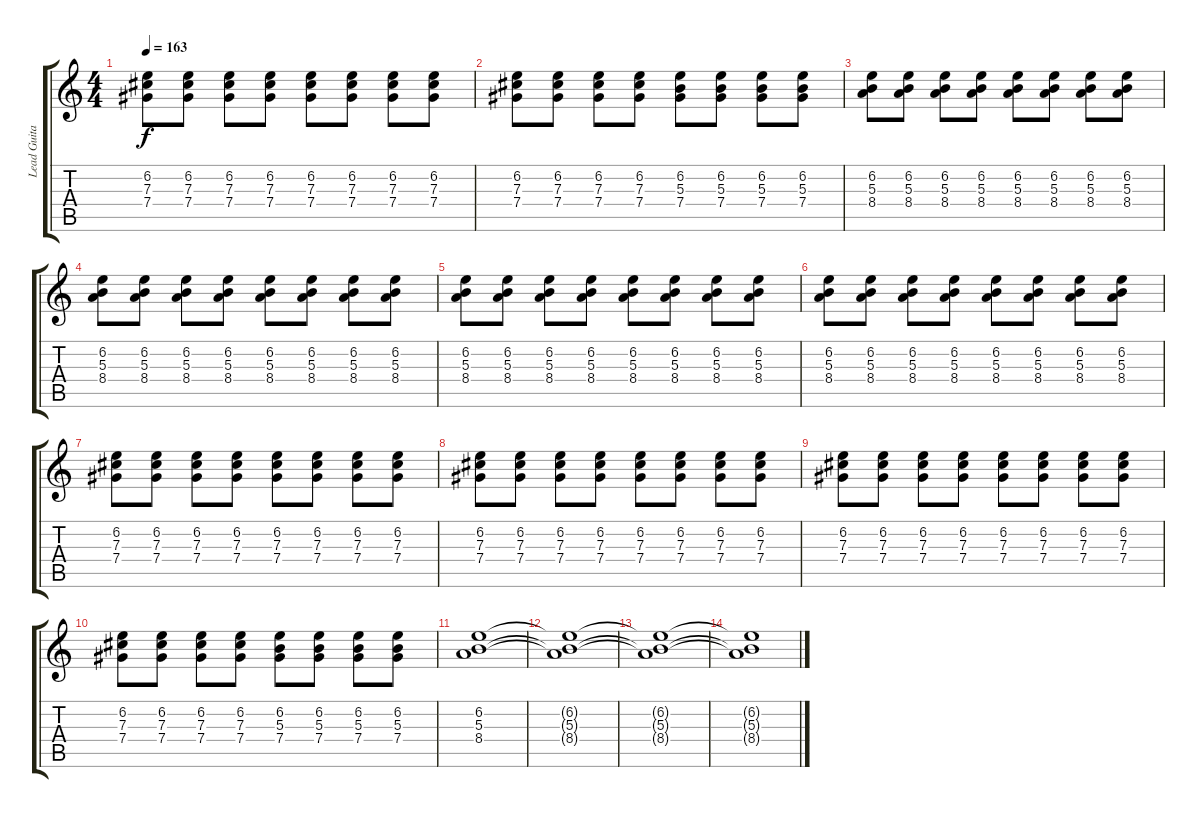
\track ("Lead Guitar" "Lead Guita") {instrument overdrivenguitar}
\staff {score tabs}
\tuning (Eb4 Bb3 Gb3 Db3 Ab2 Eb2) {hide}
\ts (4 4)
\tempo 163
\clef g2
\ks c
(6.2 7.3 7.4).8{dy f} (6.2 7.3 7.4).8 (6.2 7.3 7.4).8 (6.2 7.3 7.4).8 (6.2 7.3 7.4).8 (6.2 7.3 7.4).8 (6.2 7.3 7.4).8 (6.2 7.3 7.4).8 |
(6.2 7.3 7.4).8 (6.2 7.3 7.4).8 (6.2 7.3 7.4).8 (6.2 7.3 7.4).8 (6.2 5.3 7.4).8 (6.2 5.3 7.4).8 (6.2 5.3 7.4).8 (6.2 5.3 7.4).8 |
(6.2 5.3 8.4).8 (6.2 5.3 8.4).8 (6.2 5.3 8.4).8 (6.2 5.3 8.4).8 (6.2 5.3 8.4).8 (6.2 5.3 8.4).8 (6.2 5.3 8.4).8 (6.2 5.3 8.4).8 |
(6.2 5.3 8.4).8 (6.2 5.3 8.4).8 (6.2 5.3 8.4).8 (6.2 5.3 8.4).8 (6.2 5.3 8.4).8 (6.2 5.3 8.4).8 (6.2 5.3 8.4).8 (6.2 5.3 8.4).8 |
(6.2 5.3 8.4).8 (6.2 5.3 8.4).8 (6.2 5.3 8.4).8 (6.2 5.3 8.4).8 (6.2 5.3 8.4).8 (6.2 5.3 8.4).8 (6.2 5.3 8.4).8 (6.2 5.3 8.4).8 |
(6.2 5.3 8.4).8 (6.2 5.3 8.4).8 (6.2 5.3 8.4).8 (6.2 5.3 8.4).8 (6.2 5.3 8.4).8 (6.2 5.3 8.4).8 (6.2 5.3 8.4).8 (6.2 5.3 8.4).8 |
(6.2 7.3 7.4).8 (6.2 7.3 7.4).8 (6.2 7.3 7.4).8 (6.2 7.3 7.4).8 (6.2 7.3 7.4).8 (6.2 7.3 7.4).8 (6.2 7.3 7.4).8 (6.2 7.3 7.4).8 |
(6.2 7.3 7.4).8 (6.2 7.3 7.4).8 (6.2 7.3 7.4).8 (6.2 7.3 7.4).8 (6.2 7.3 7.4).8 (6.2 7.3 7.4).8 (6.2 7.3 7.4).8 (6.2 7.3 7.4).8 |
(6.2 7.3 7.4).8 (6.2 7.3 7.4).8 (6.2 7.3 7.4).8 (6.2 7.3 7.4).8 (6.2 7.3 7.4).8 (6.2 7.3 7.4).8 (6.2 7.3 7.4).8 (6.2 7.3 7.4).8 |
(6.2 7.3 7.4).8 (6.2 7.3 7.4).8 (6.2 7.3 7.4).8 (6.2 7.3 7.4).8 (6.2 5.3 7.4).8 (6.2 5.3 7.4).8 (6.2 5.3 7.4).8 (6.2 5.3 7.4).8 |
(6.2 5.3 8.4).1 |
(6.2{t} 5.3{t} 8.4{t}).1 |
(6.2{t} 5.3{t} 8.4{t}).1 |
(6.2{t} 5.3{t} 8.4{t}).1{volume 0}
